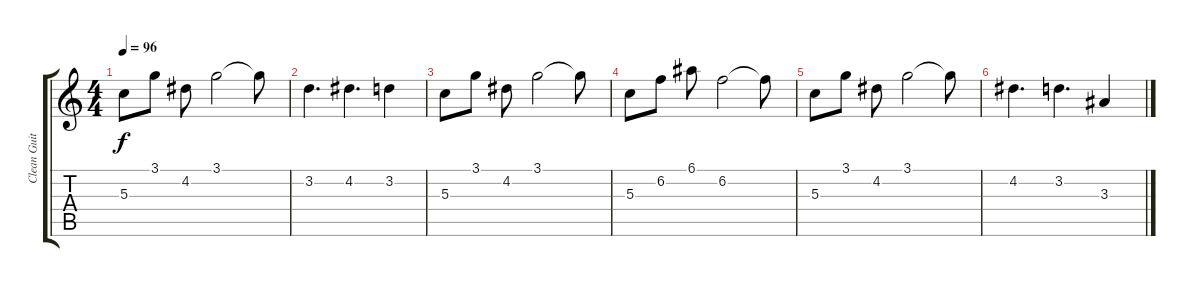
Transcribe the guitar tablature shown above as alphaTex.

\track ("Clean Guitar #1" "Clean Guit") {instrument electricguitarclean}
\staff {score tabs}
\tuning (E4 B3 G3 D3 A2 E2) {hide}
\ts (4 4)
\tempo 96
\clef g2
\ks c
5.3.8{dy f} 3.1.8 4.2.8 3.1.2 3.1{t}.8 |
3.2.4{d} 4.2.4{d} 3.2.4 |
5.3.8 3.1.8 4.2.8 3.1.2 3.1{t}.8 |
5.3.8 6.2.8 6.1.8 6.2.2 6.2{t}.8 |
5.3.8 3.1.8 4.2.8 3.1.2 3.1{t}.8 |
4.2.4{d} 3.2.4{d} 3.3.4
